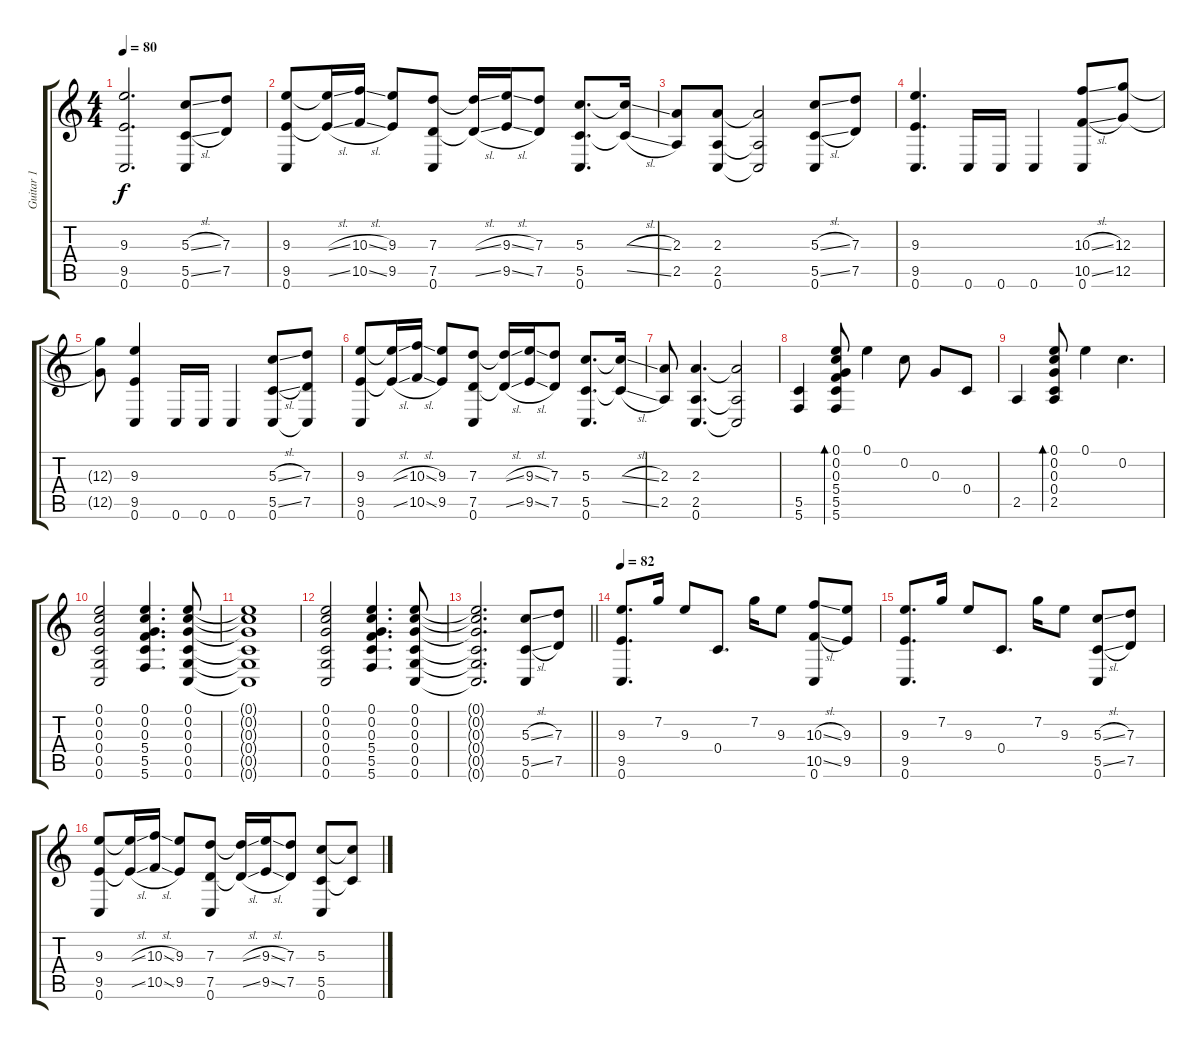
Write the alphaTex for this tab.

\track ("Guitar 1" "Guitar 1") {instrument acousticguitarsteel}
\staff {score tabs}
\tuning (E4 C4 G3 C3 G2 C2) {hide}
\ts (4 4)
\tempo 80
\clef g2
\ks c
(9.3 9.5 0.6).2{d dy f} (5.3{sl} 5.5{sl} 0.6).8 (7.3 7.5).8 |
(9.3 9.5 0.6).8 (9.3{sl t} 9.5{sl t}).16 (10.3{sl} 10.5{sl}).16 (9.3 9.5).8 (7.3 7.5 0.6).8 (7.3{sl t} 7.5{sl t}).16 (9.3{sl} 9.5{sl}).16 (7.3 7.5).8 (5.3 5.5 0.6).8{d} (5.3{sl t} 5.5{sl t}).16 |
(2.3 2.5).8 (2.3 2.5 0.6).8 (2.3{t} 2.5{t} 0.6{t}).2 (5.3{sl} 5.5{sl} 0.6).8 (7.3 7.5).8 |
(9.3 9.5 0.6).4{d} 0.6.16 0.6.16 0.6.4 (10.3{sl} 10.5{sl} 0.6).8 (12.3 12.5).8 |
(12.3{t} 12.5{t}).8 (9.3 9.5 0.6).4 0.6.16 0.6.16 0.6.4 (5.3{sl} 5.5{sl} 0.6).8 (7.3 7.5 0.6{t}).8 |
(9.3 9.5 0.6).8 (9.3{sl t} 9.5{sl t}).16 (10.3{sl} 10.5{sl}).16 (9.3 9.5).8 (7.3 7.5 0.6).8 (7.3{sl t} 7.5{sl t}).16 (9.3{sl} 9.5{sl}).16 (7.3 7.5).8 (5.3 5.5 0.6).8{d} (5.3{sl t} 5.5{sl t}).16 |
(2.3 2.5).8 (2.3 2.5 0.6).4{d} (2.3{t} 2.5{t} 0.6{t}).2 |
(5.5 5.6).4 (0.1 0.2 0.3 5.4 5.5 5.6).8{bd 120} 0.1.4 0.2.8 0.3.8 0.4.8 |
2.5.4 (0.1 0.2 0.3 0.4 2.5).8{bd 120} 0.1.4 0.2.4{d} |
(0.1 0.2 0.3 0.4 0.5 0.6).2 (0.1 0.2 0.3 5.4 5.5 5.6).4{d} (0.1 0.2 0.3 0.4 0.5 0.6).8 |
(0.1{t} 0.2{t} 0.3{t} 0.4{t} 0.5{t} 0.6{t}).1 |
(0.1 0.2 0.3 0.4 0.5 0.6).2 (0.1 0.2 0.3 5.4 5.5 5.6).4{d} (0.1 0.2 0.3 0.4 0.5 0.6).8 |
\barLineRight lightlight
(0.1{t} 0.2{t} 0.3{t} 0.4{t} 0.5{t} 0.6{t}).2{d} (5.3{sl} 5.5{sl} 0.6).8 (7.3 7.5).8 |
\tempo 82
(9.3 9.5 0.6).8{d} 7.2.16 9.3.8 0.4.8{d} 7.2.16 9.3.8 (10.3{sl} 10.5{sl} 0.6).8 (9.3 9.5).8 |
(9.3 9.5 0.6).8{d} 7.2.16 9.3.8 0.4.8{d} 7.2.16 9.3.8 (5.3{sl} 5.5{sl} 0.6).8 (7.3 7.5).8 |
(9.3 9.5 0.6).8 (9.3{sl t} 9.5{sl t}).16 (10.3{sl} 10.5{sl}).16 (9.3 9.5).8 (7.3 7.5 0.6).8 (7.3{sl t} 7.5{sl t}).16 (9.3{sl} 9.5{sl}).16 (7.3 7.5).8 (5.3 5.5 0.6).8 (5.3{sl t} 5.5{sl t}).8
